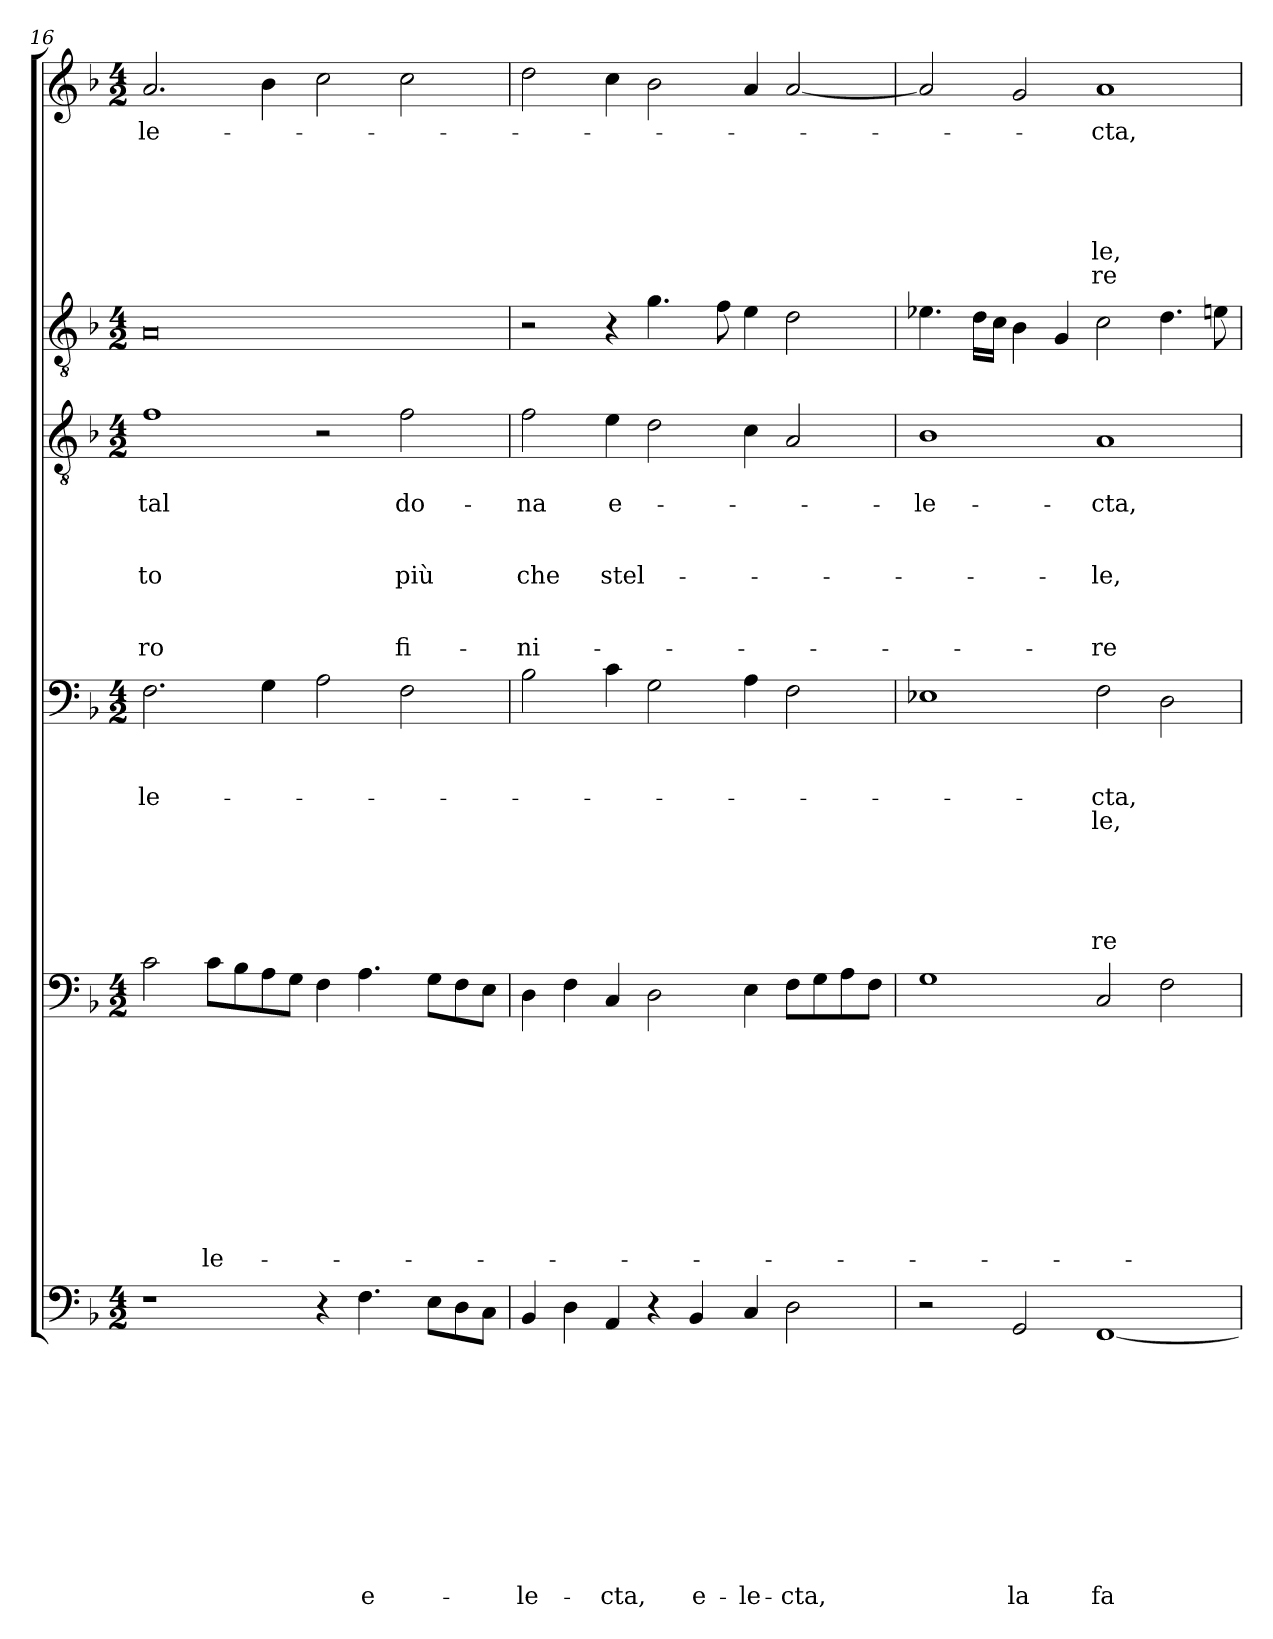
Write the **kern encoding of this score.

**kern	**text	**text	**text	**text	**text	**text	**text	**text	**text	**text	**text	**kern	**text	**text	**text	**text	**text	**text	**text	**text	**text	**text	**kern	**text	**text	**text	**text	**text	**text	**text	**text	**text	**kern	**text	**text	**text	**text	**text	**text	**text	**text	**kern	**kern	**text	**text	**text	**text	**text	**text	**text
*part6	*part6	*part6	*part6	*part6	*part6	*part6	*part6	*part6	*part6	*part6	*part6	*part5	*part5	*part5	*part5	*part5	*part5	*part5	*part5	*part5	*part5	*part5	*part4	*part4	*part4	*part4	*part4	*part4	*part4	*part4	*part4	*part4	*part3	*part3	*part3	*part3	*part3	*part3	*part3	*part3	*part3	*part2	*part1	*part1	*part1	*part1	*part1	*part1	*part1	*part1
*staff6	*staff6	*staff6	*staff6	*staff6	*staff6	*staff6	*staff6	*staff6	*staff6	*staff6	*staff6	*staff5	*staff5	*staff5	*staff5	*staff5	*staff5	*staff5	*staff5	*staff5	*staff5	*staff5	*staff4	*staff4	*staff4	*staff4	*staff4	*staff4	*staff4	*staff4	*staff4	*staff4	*staff3	*staff3	*staff3	*staff3	*staff3	*staff3	*staff3	*staff3	*staff3	*staff2	*staff1	*staff1	*staff1	*staff1	*staff1	*staff1	*staff1	*staff1
*clefF4	*	*	*	*	*	*	*	*	*	*	*	*clefF4	*	*	*	*	*	*	*	*	*	*	*clefF4	*	*	*	*	*	*	*	*	*	*clefGv2	*	*	*	*	*	*	*	*	*clefGv2	*clefG2	*	*	*	*	*	*	*
*k[b-]	*	*	*	*	*	*	*	*	*	*	*	*k[b-]	*	*	*	*	*	*	*	*	*	*	*k[b-]	*	*	*	*	*	*	*	*	*	*k[b-]	*	*	*	*	*	*	*	*	*k[b-]	*k[b-]	*	*	*	*	*	*	*
*F:	*	*	*	*	*	*	*	*	*	*	*	*F:	*	*	*	*	*	*	*	*	*	*	*F:	*	*	*	*	*	*	*	*	*	*F:	*	*	*	*	*	*	*	*	*F:	*F:	*	*	*	*	*	*	*
*M4/2	*	*	*	*	*	*	*	*	*	*	*	*M4/2	*	*	*	*	*	*	*	*	*	*	*M4/2	*	*	*	*	*	*	*	*	*	*M4/2	*	*	*	*	*	*	*	*	*M4/2	*M4/2	*	*	*	*	*	*	*
=16	=16	=16	=16	=16	=16	=16	=16	=16	=16	=16	=16	=16	=16	=16	=16	=16	=16	=16	=16	=16	=16	=16	=16	=16	=16	=16	=16	=16	=16	=16	=16	=16	=16	=16	=16	=16	=16	=16	=16	=16	=16	=16	=16	=16	=16	=16	=16	=16	=16	=16
!	!	!	!	!	!	!	!	!	!	!	!	!	!	!	!	!	!	!	!	!	!	!	!	!	!	!LO:LY:b	!	!	!	!	!	!	!	!	!LO:LY:b	!	!	!LO:LY:b	!	!	!LO:LY:b	!	!	!LO:LY:b	!	!	!	!	!	!
1r	.	.	.	.	.	.	.	.	.	.	.	2c\	.	.	.	.	.	.	.	.	.	.	2.F\	.	.	-le-	.	.	.	.	.	.	1f	.	tal	.	.	-to	.	.	-ro	0A	2.a/	-le-	.	.	.	.	.	.
!	!	!	!	!	!	!	!	!	!	!	!	!	!	!	!	!	!	!	!	!	!	!LO:LY:b	!	!	!	!	!	!	!	!	!	!	!	!	!	!	!	!	!	!	!	!	!	!	!	!	!	!	!	!
.	.	.	.	.	.	.	.	.	.	.	.	8c\L	.	.	.	.	.	.	.	.	.	-le-	.	.	.	.	.	.	.	.	.	.	.	.	.	.	.	.	.	.	.	.	.	.	.	.	.	.	.	.
.	.	.	.	.	.	.	.	.	.	.	.	8B-\	.	.	.	.	.	.	.	.	.	.	.	.	.	.	.	.	.	.	.	.	.	.	.	.	.	.	.	.	.	.	.	.	.	.	.	.	.	.
.	.	.	.	.	.	.	.	.	.	.	.	8A\	.	.	.	.	.	.	.	.	.	.	4G\	.	.	.	.	.	.	.	.	.	.	.	.	.	.	.	.	.	.	.	4b-\	.	.	.	.	.	.	.
.	.	.	.	.	.	.	.	.	.	.	.	8G\J	.	.	.	.	.	.	.	.	.	.	.	.	.	.	.	.	.	.	.	.	.	.	.	.	.	.	.	.	.	.	.	.	.	.	.	.	.	.
4r	.	.	.	.	.	.	.	.	.	.	.	4F\	.	.	.	.	.	.	.	.	.	.	2A\	.	.	.	.	.	.	.	.	.	2r	.	.	.	.	.	.	.	.	.	2cc\	.	.	.	.	.	.	.
!	!	!	!	!	!	!	!	!	!	!	!LO:LY:b	!	!	!	!	!	!	!	!	!	!	!	!	!	!	!	!	!	!	!	!	!	!	!	!	!	!	!	!	!	!	!	!	!	!	!	!	!	!	!
4.F\	.	.	.	.	.	.	.	.	.	.	e-	4.A\	.	.	.	.	.	.	.	.	.	.	.	.	.	.	.	.	.	.	.	.	.	.	.	.	.	.	.	.	.	.	.	.	.	.	.	.	.	.
!	!	!	!	!	!	!	!	!	!	!	!	!	!	!	!	!	!	!	!	!	!	!	!	!	!	!	!	!	!	!	!	!	!	!	!LO:LY:b	!	!	!LO:LY:b	!	!	!LO:LY:b	!	!	!	!	!	!	!	!	!
.	.	.	.	.	.	.	.	.	.	.	.	.	.	.	.	.	.	.	.	.	.	.	2F\	.	.	.	.	.	.	.	.	.	2f\	.	do-	.	.	più	.	.	fi-	.	2cc\	.	.	.	.	.	.	.
8E\L	.	.	.	.	.	.	.	.	.	.	.	8G\L	.	.	.	.	.	.	.	.	.	.	.	.	.	.	.	.	.	.	.	.	.	.	.	.	.	.	.	.	.	.	.	.	.	.	.	.	.	.
8D\	.	.	.	.	.	.	.	.	.	.	.	8F\	.	.	.	.	.	.	.	.	.	.	.	.	.	.	.	.	.	.	.	.	.	.	.	.	.	.	.	.	.	.	.	.	.	.	.	.	.	.
8C\J	.	.	.	.	.	.	.	.	.	.	.	8E\J	.	.	.	.	.	.	.	.	.	.	.	.	.	.	.	.	.	.	.	.	.	.	.	.	.	.	.	.	.	.	.	.	.	.	.	.	.	.
=17	=17	=17	=17	=17	=17	=17	=17	=17	=17	=17	=17	=17	=17	=17	=17	=17	=17	=17	=17	=17	=17	=17	=17	=17	=17	=17	=17	=17	=17	=17	=17	=17	=17	=17	=17	=17	=17	=17	=17	=17	=17	=17	=17	=17	=17	=17	=17	=17	=17	=17
!	!	!	!	!	!	!	!	!	!	!	!LO:LY:b	!	!	!	!	!	!	!	!	!	!	!	!	!	!	!	!	!	!	!	!	!	!	!	!LO:LY:b	!	!	!LO:LY:b	!	!	!LO:LY:b	!	!	!	!	!	!	!	!	!
4BB-/	.	.	.	.	.	.	.	.	.	.	-le-	4D\	.	.	.	.	.	.	.	.	.	.	2B-\	.	.	.	.	.	.	.	.	.	2f\	.	-na	.	.	che	.	.	-ni-	2r	2dd\	.	.	.	.	.	.	.
4D\	.	.	.	.	.	.	.	.	.	.	.	4F\	.	.	.	.	.	.	.	.	.	.	.	.	.	.	.	.	.	.	.	.	.	.	.	.	.	.	.	.	.	.	.	.	.	.	.	.	.	.
!	!	!	!	!	!	!	!	!	!	!	!LO:LY:b	!	!	!	!	!	!	!	!	!	!	!	!	!	!	!	!	!	!	!	!	!	!	!	!LO:LY:b	!	!	!LO:LY:b	!	!	!	!	!	!	!	!	!	!	!	!
4AA/	.	.	.	.	.	.	.	.	.	.	-cta,	4C/	.	.	.	.	.	.	.	.	.	.	4c\	.	.	.	.	.	.	.	.	.	4e\	.	e-	.	.	stel-	.	.	.	4r	4cc\	.	.	.	.	.	.	.
4r	.	.	.	.	.	.	.	.	.	.	.	2D\	.	.	.	.	.	.	.	.	.	.	2G\	.	.	.	.	.	.	.	.	.	2d\	.	.	.	.	.	.	.	.	4.g\	2b-\	.	.	.	.	.	.	.
!	!	!	!	!	!	!	!	!	!	!	!LO:LY:b	!	!	!	!	!	!	!	!	!	!	!	!	!	!	!	!	!	!	!	!	!	!	!	!	!	!	!	!	!	!	!	!	!	!	!	!	!	!	!
4BB-/	.	.	.	.	.	.	.	.	.	.	e-	.	.	.	.	.	.	.	.	.	.	.	.	.	.	.	.	.	.	.	.	.	.	.	.	.	.	.	.	.	.	.	.	.	.	.	.	.	.	.
.	.	.	.	.	.	.	.	.	.	.	.	.	.	.	.	.	.	.	.	.	.	.	.	.	.	.	.	.	.	.	.	.	.	.	.	.	.	.	.	.	.	8f\	.	.	.	.	.	.	.	.
!	!	!	!	!	!	!	!	!	!	!	!LO:LY:b	!	!	!	!	!	!	!	!	!	!	!	!	!	!	!	!	!	!	!	!	!	!	!	!	!	!	!	!	!	!	!	!	!	!	!	!	!	!	!
4C/	.	.	.	.	.	.	.	.	.	.	-le-	4E\	.	.	.	.	.	.	.	.	.	.	4A\	.	.	.	.	.	.	.	.	.	4c\	.	.	.	.	.	.	.	.	4e\	4a/	.	.	.	.	.	.	.
!	!	!	!	!	!	!	!	!	!	!	!LO:LY:b	!	!	!	!	!	!	!	!	!	!	!	!	!	!	!	!	!	!	!	!	!	!	!	!	!	!	!	!	!	!	!	!	!	!	!	!	!	!	!
2D\	.	.	.	.	.	.	.	.	.	.	-cta,	8F\L	.	.	.	.	.	.	.	.	.	.	2F\	.	.	.	.	.	.	.	.	.	2A/	.	.	.	.	.	.	.	.	2d\	[2a/	.	.	.	.	.	.	.
.	.	.	.	.	.	.	.	.	.	.	.	8G\	.	.	.	.	.	.	.	.	.	.	.	.	.	.	.	.	.	.	.	.	.	.	.	.	.	.	.	.	.	.	.	.	.	.	.	.	.	.
.	.	.	.	.	.	.	.	.	.	.	.	8A\	.	.	.	.	.	.	.	.	.	.	.	.	.	.	.	.	.	.	.	.	.	.	.	.	.	.	.	.	.	.	.	.	.	.	.	.	.	.
.	.	.	.	.	.	.	.	.	.	.	.	8F\J	.	.	.	.	.	.	.	.	.	.	.	.	.	.	.	.	.	.	.	.	.	.	.	.	.	.	.	.	.	.	.	.	.	.	.	.	.	.
=18	=18	=18	=18	=18	=18	=18	=18	=18	=18	=18	=18	=18	=18	=18	=18	=18	=18	=18	=18	=18	=18	=18	=18	=18	=18	=18	=18	=18	=18	=18	=18	=18	=18	=18	=18	=18	=18	=18	=18	=18	=18	=18	=18	=18	=18	=18	=18	=18	=18	=18
!	!	!	!	!	!	!	!	!	!	!	!	!	!	!	!	!	!	!	!	!	!	!	!	!	!	!	!	!	!	!	!	!	!	!	!LO:LY:b	!	!	!	!	!	!	!	!	!	!	!	!	!	!	!
2r	.	.	.	.	.	.	.	.	.	.	.	1G	.	.	.	.	.	.	.	.	.	.	1E-X	.	.	.	.	.	.	.	.	.	1B-	.	-le-	.	.	.	.	.	.	4.e-X\	2a/]	.	.	.	.	.	.	.
.	.	.	.	.	.	.	.	.	.	.	.	.	.	.	.	.	.	.	.	.	.	.	.	.	.	.	.	.	.	.	.	.	.	.	.	.	.	.	.	.	.	16d\LL	.	.	.	.	.	.	.	.
.	.	.	.	.	.	.	.	.	.	.	.	.	.	.	.	.	.	.	.	.	.	.	.	.	.	.	.	.	.	.	.	.	.	.	.	.	.	.	.	.	.	16c\JJ	.	.	.	.	.	.	.	.
!	!	!	!	!	!	!	!	!	!	!	!LO:LY:b	!	!	!	!	!	!	!	!	!	!	!	!	!	!	!	!	!	!	!	!	!	!	!	!	!	!	!	!	!	!	!	!	!	!	!	!	!	!	!
2GG/	.	.	.	.	.	.	.	.	.	.	la	.	.	.	.	.	.	.	.	.	.	.	.	.	.	.	.	.	.	.	.	.	.	.	.	.	.	.	.	.	.	4B-\	2g/	.	.	.	.	.	.	.
.	.	.	.	.	.	.	.	.	.	.	.	.	.	.	.	.	.	.	.	.	.	.	.	.	.	.	.	.	.	.	.	.	.	.	.	.	.	.	.	.	.	4G/	.	.	.	.	.	.	.	.
!	!	!	!	!	!	!	!	!	!	!	!LO:LY:b	!	!	!	!	!	!	!	!	!	!	!	!	!	!	!LO:LY:b	!LO:LY:b	!	!	!	!	!LO:LY:b	!	!	!LO:LY:b	!	!	!LO:LY:b	!	!	!LO:LY:b	!	!	!LO:LY:b	!	!	!	!	!LO:LY:b	!LO:LY:b
[1FF	.	.	.	.	.	.	.	.	.	.	fa-	2C/	.	.	.	.	.	.	.	.	.	.	2F\	.	.	-cta,	-le,	.	.	.	.	-re	1A	.	-cta,	.	.	-le,	.	.	-re	2c\	1a	-cta,	.	.	.	.	le,	-re
.	.	.	.	.	.	.	.	.	.	.	.	2F\	.	.	.	.	.	.	.	.	.	.	2D\	.	.	.	.	.	.	.	.	.	.	.	.	.	.	.	.	.	.	4.d\	.	.	.	.	.	.	.	.
.	.	.	.	.	.	.	.	.	.	.	.	.	.	.	.	.	.	.	.	.	.	.	.	.	.	.	.	.	.	.	.	.	.	.	.	.	.	.	.	.	.	8en\	.	.	.	.	.	.	.	.
=	=	=	=	=	=	=	=	=	=	=	=	=	=	=	=	=	=	=	=	=	=	=	=	=	=	=	=	=	=	=	=	=	=	=	=	=	=	=	=	=	=	=	=	=	=	=	=	=	=	=
*-	*-	*-	*-	*-	*-	*-	*-	*-	*-	*-	*-	*-	*-	*-	*-	*-	*-	*-	*-	*-	*-	*-	*-	*-	*-	*-	*-	*-	*-	*-	*-	*-	*-	*-	*-	*-	*-	*-	*-	*-	*-	*-	*-	*-	*-	*-	*-	*-	*-	*-
